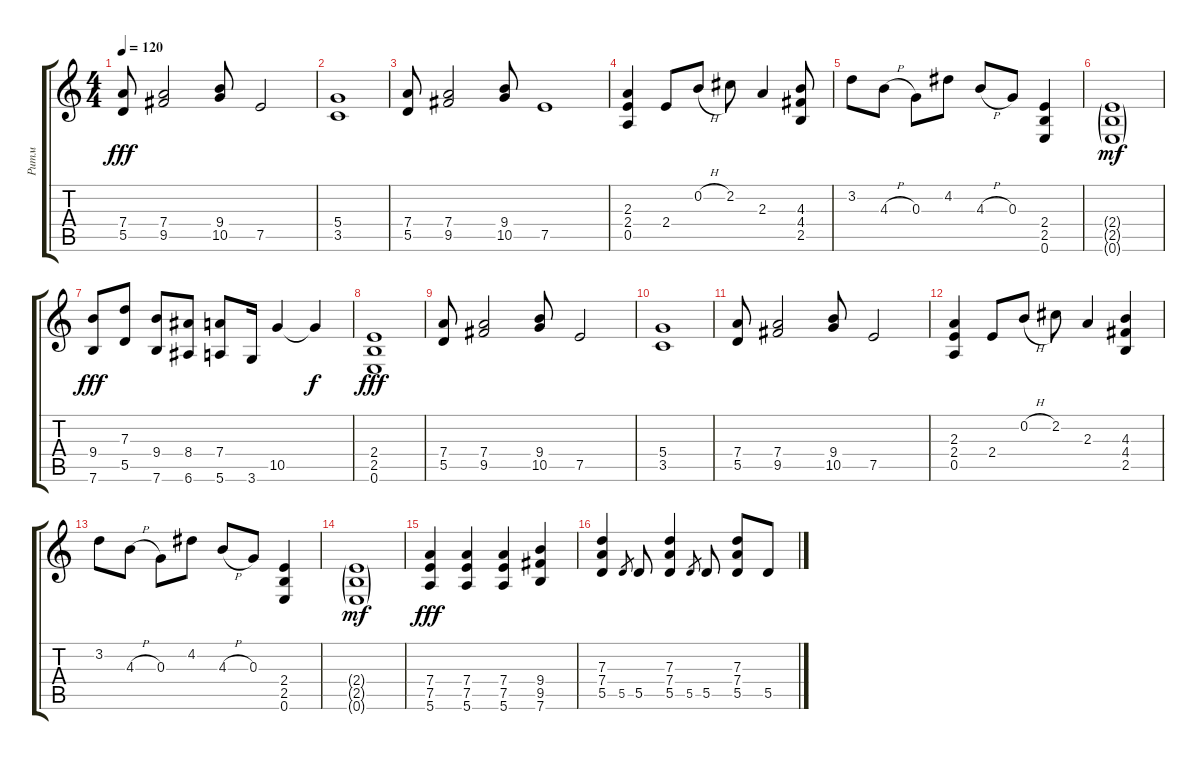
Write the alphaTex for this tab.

\track ("Ритм" "Ритм") {instrument distortionguitar}
\staff {score tabs}
\tuning (E4 B3 G3 D3 A2 E2) {hide}
\ts (4 4)
\tempo 120
\clef g2
\ks c
(7.4 5.5).8{dy fff} (7.4 9.5).2 (9.4 10.5).8 7.5.2 |
(5.4 3.5).1 |
(7.4 5.5).8 (7.4 9.5).2 (9.4 10.5).8 7.5.1 |
(2.3 2.4 0.5).4 2.4.8 0.2{h}.8 2.2.8 2.3.4 (4.3 4.4 2.5).8 |
3.2.8 4.3{h}.8 0.3.8 4.2.8 4.3{h}.8 0.3.8 (2.4 2.5 0.6).4 |
(2.4{g} 2.5{g} 0.6{g}).1{dy mf} |
(9.4 7.6).8{dy fff} (7.3 5.5).8 (9.4 7.6).8 (8.4 6.6).8 (7.4 5.6).8 3.6.16 10.5.4 10.5{t}.4{dy f} |
(2.4 2.5 0.6).1{dy fff} |
(7.4 5.5).8 (7.4 9.5).2 (9.4 10.5).8 7.5.2 |
(5.4 3.5).1 |
(7.4 5.5).8 (7.4 9.5).2 (9.4 10.5).8 7.5.2 |
(2.3 2.4 0.5).4 2.4.8 0.2{h}.8 2.2.8 2.3.4 (4.3 4.4 2.5).4 |
3.2.8 4.3{h}.8 0.3.8 4.2.8 4.3{h}.8 0.3.8 (2.4 2.5 0.6).4 |
(2.4{g} 2.5{g} 0.6{g}).1{dy mf} |
(7.4 7.5 5.6).4{dy fff} (7.4 7.5 5.6).4 (7.4 7.5 5.6).4 (9.4 9.5 7.6).4 |
(7.3 7.4 5.5).4 5.5.8{gr} 5.5.8 (7.3 7.4 5.5).4 5.5.8{gr} 5.5.8 (7.3 7.4 5.5).8 5.5.8
